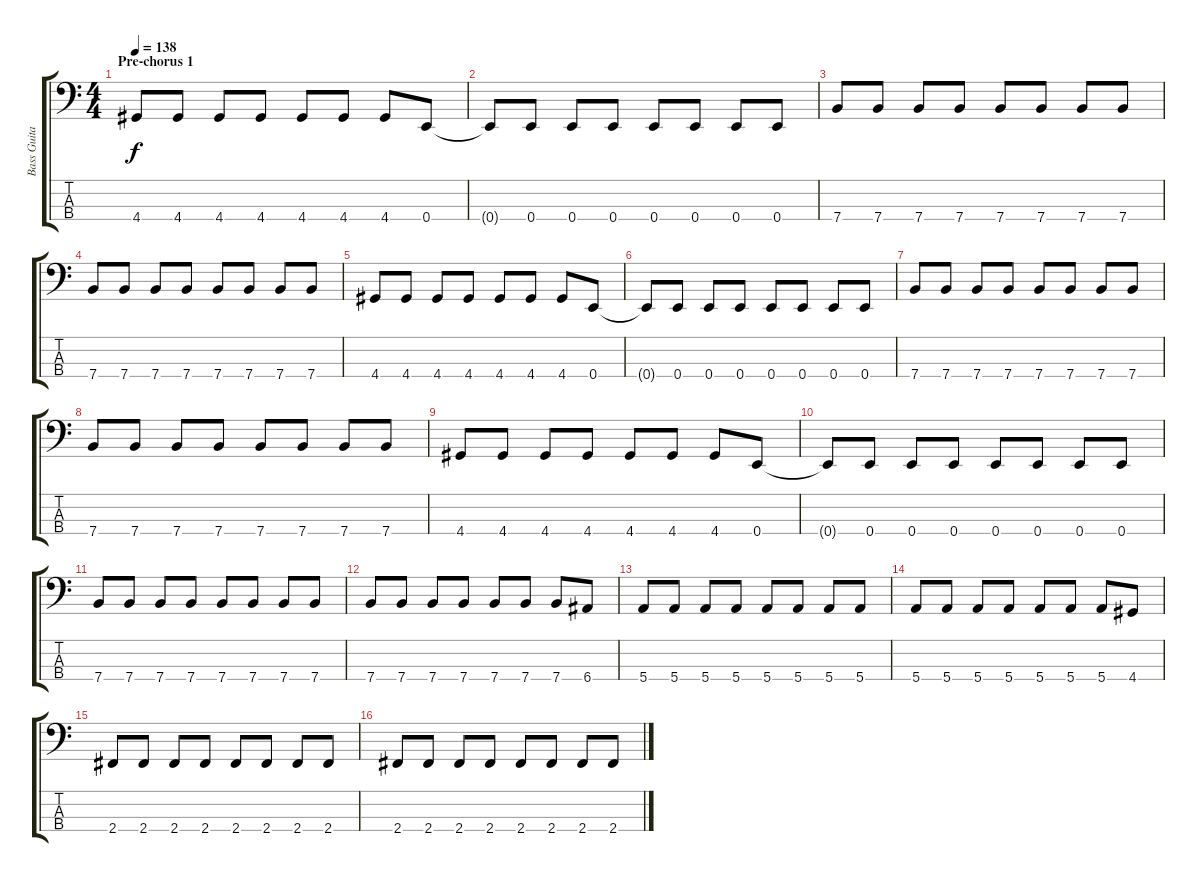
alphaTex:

\track ("Bass Guitar" "Bass Guita") {instrument electricbasspick}
\staff {score tabs}
\tuning (G2 D2 A1 E1) {hide}
\ts (4 4)
\section ("" "Pre-chorus 1")
\tempo 138
\clef f4
\ks c
4.4.8{dy f} 4.4.8 4.4.8 4.4.8 4.4.8 4.4.8 4.4.8 0.4.8 |
0.4{t}.8 0.4.8 0.4.8 0.4.8 0.4.8 0.4.8 0.4.8 0.4.8 |
7.4.8 7.4.8 7.4.8 7.4.8 7.4.8 7.4.8 7.4.8 7.4.8 |
7.4.8 7.4.8 7.4.8 7.4.8 7.4.8 7.4.8 7.4.8 7.4.8 |
4.4.8 4.4.8 4.4.8 4.4.8 4.4.8 4.4.8 4.4.8 0.4.8 |
0.4{t}.8 0.4.8 0.4.8 0.4.8 0.4.8 0.4.8 0.4.8 0.4.8 |
7.4.8 7.4.8 7.4.8 7.4.8 7.4.8 7.4.8 7.4.8 7.4.8 |
7.4.8 7.4.8 7.4.8 7.4.8 7.4.8 7.4.8 7.4.8 7.4.8 |
4.4.8 4.4.8 4.4.8 4.4.8 4.4.8 4.4.8 4.4.8 0.4.8 |
0.4{t}.8 0.4.8 0.4.8 0.4.8 0.4.8 0.4.8 0.4.8 0.4.8 |
7.4.8 7.4.8 7.4.8 7.4.8 7.4.8 7.4.8 7.4.8 7.4.8 |
7.4.8 7.4.8 7.4.8 7.4.8 7.4.8 7.4.8 7.4.8 6.4.8 |
5.4.8 5.4.8 5.4.8 5.4.8 5.4.8 5.4.8 5.4.8 5.4.8 |
5.4.8 5.4.8 5.4.8 5.4.8 5.4.8 5.4.8 5.4.8 4.4.8 |
2.4.8 2.4.8 2.4.8 2.4.8 2.4.8 2.4.8 2.4.8 2.4.8 |
2.4.8 2.4.8 2.4.8 2.4.8 2.4.8 2.4.8 2.4.8 2.4.8
